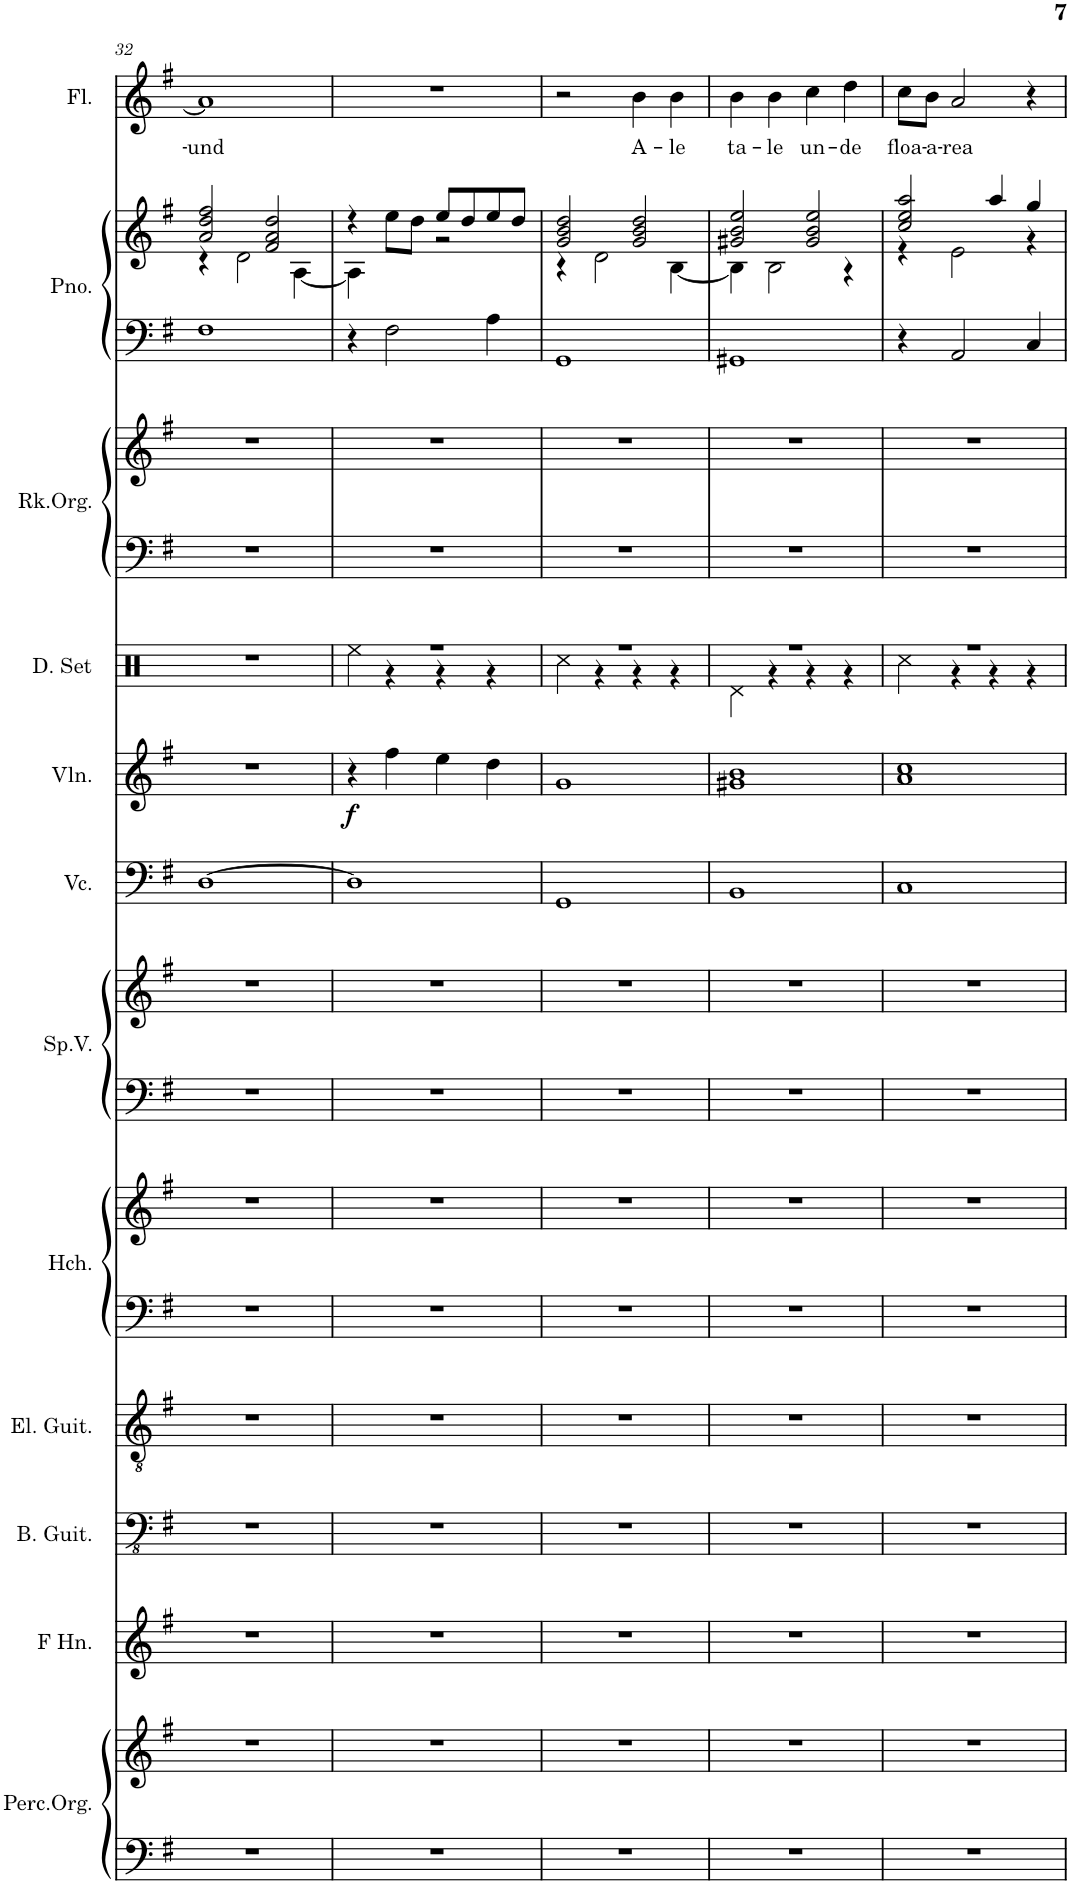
**kern	**kern	**kern	**kern	**kern	**kern	**kern	**kern	**kern	**kern	**kern	**dynam	**kern	**kern	**kern	**kern	**kern	**kern	**text
*part12	*part12	*part11	*part10	*part9	*part8	*part8	*part7	*part7	*part6	*part5	*part5	*part4	*part3	*part3	*part2	*part2	*part1	*part1
*staff17	*staff16	*staff15	*staff14	*staff13	*staff12	*staff11	*staff10	*staff9	*staff8	*staff7	*staff7	*staff6	*staff5	*staff4	*staff3	*staff2	*staff1	*staff1
*I"Perc.Organ	*	*I"Horn in F	*I"Bass Guitar	*I"Electric Guitar	*I"Harpsichord	*	*I"Space Voice	*	*I"Violoncello	*I"Violin	*	*I"Drumset	*I"Rock Organ	*	*I"Piano	*	*I"Flute	*
*I'Perc.Org.	*	*	*I'B. Guit.	*I'El. Guit.	*I'Hch.	*	*I'Sp.V.	*	*I'Vc.	*I'Vln.	*	*I'D. Set	*I'Rk.Org.	*	*I'Pno.	*	*I'Fl.	*
!!LO:PB:g=z
*clefF4	*clefG2	*clefG2	*clefFv4	*clefGv2	*clefF4	*clefG2	*clefF4	*clefG2	*clefF4	*clefG2	*	*clefX	*clefF4	*clefG2	*clefF4	*clefG2	*clefG2	*
*k[f#]	*k[f#]	*k[f#]	*k[f#]	*k[f#]	*k[f#]	*k[f#]	*k[f#]	*k[f#]	*k[f#]	*k[f#]	*	*k[]	*k[f#]	*k[f#]	*k[f#]	*k[f#]	*k[f#]	*
*M4/4	*M4/4	*M4/4	*M4/4	*M4/4	*M4/4	*M4/4	*M4/4	*M4/4	*M4/4	*M4/4	*	*M4/4	*M4/4	*M4/4	*M4/4	*M4/4	*M4/4	*
=32	=32	=32	=32	=32	=32	=32	=32	=32	=32	=32	=32	=32	=32	=32	=32	=32	=32	=32
*	*	*	*	*	*	*	*	*	*	*	*	*	*	*	*	*^	*	*
!	!	!	!	!	!	!	!	!	!	!	!	!	!	!	!	!	!	!	!LO:LY:b
1r	1r	1r	1r	1r	1r	1r	1r	1r	[1D	1r	.	1r	1r	1r	1F#	2a/ 2dd/ 2ff#/	4r	1a]	-und
.	.	.	.	.	.	.	.	.	.	.	.	.	.	.	.	.	2d\	.	.
.	.	.	.	.	.	.	.	.	.	.	.	.	.	.	.	2f#/ 2a/ 2dd/	.	.	.
.	.	.	.	.	.	.	.	.	.	.	.	.	.	.	.	.	[4A\	.	.
=33	=33	=33	=33	=33	=33	=33	=33	=33	=33	=33	=33	=33	=33	=33	=33	=33	=33	=33	=33
*	*	*	*	*	*	*	*	*	*	*	*	*^	*	*	*	*	*	*	*
!	!	!	!	!	!	!	!	!	!	!	!LO:DY:b	!	!	!	!	!	!	!	!	!
1r	1r	1r	1r	1r	1r	1r	1r	1r	1D]	4r	f	1r	4Ree\	1r	1r	4r	4r	4A\]	1r	.
.	.	.	.	.	.	.	.	.	.	4ff#\	.	.	4r	.	.	2F#\	8ee\L	4ryy	.	.
.	.	.	.	.	.	.	.	.	.	.	.	.	.	.	.	.	8dd\J	.	.	.
.	.	.	.	.	.	.	.	.	.	4ee\	.	.	4r	.	.	.	8ee/L	2r	.	.
.	.	.	.	.	.	.	.	.	.	.	.	.	.	.	.	.	8dd/	.	.	.
.	.	.	.	.	.	.	.	.	.	4dd\	.	.	4r	.	.	4A\	8ee/	.	.	.
.	.	.	.	.	.	.	.	.	.	.	.	.	.	.	.	.	8dd/J	.	.	.
=34	=34	=34	=34	=34	=34	=34	=34	=34	=34	=34	=34	=34	=34	=34	=34	=34	=34	=34	=34	=34
1r	1r	1r	1r	1r	1r	1r	1r	1r	1GG	1g	.	1r	4Rcc\	1r	1r	1GG	2g/ 2b/ 2dd/	4r	2r	.
.	.	.	.	.	.	.	.	.	.	.	.	.	4r	.	.	.	.	2d\	.	.
!	!	!	!	!	!	!	!	!	!	!	!	!	!	!	!	!	!	!	!	!LO:LY:b
.	.	.	.	.	.	.	.	.	.	.	.	.	4r	.	.	.	2g/ 2b/ 2dd/	.	4b\	A-
!	!	!	!	!	!	!	!	!	!	!	!	!	!	!	!	!	!	!	!	!LO:LY:b
.	.	.	.	.	.	.	.	.	.	.	.	.	4r	.	.	.	.	[4B\	4b\	-le
=35	=35	=35	=35	=35	=35	=35	=35	=35	=35	=35	=35	=35	=35	=35	=35	=35	=35	=35	=35	=35
!	!	!	!	!	!	!	!	!	!	!	!	!	!	!	!	!	!	!	!	!LO:LY:b
1r	1r	1r	1r	1r	1r	1r	1r	1r	1BB	1g#X 1b	.	1r	4Rd\	1r	1r	1GG#X	2g#X/ 2b/ 2ee/	4B\]	4b\	ta-
!	!	!	!	!	!	!	!	!	!	!	!	!	!	!	!	!	!	!	!	!LO:LY:b
.	.	.	.	.	.	.	.	.	.	.	.	.	4r	.	.	.	.	2B\	4b\	-le
!	!	!	!	!	!	!	!	!	!	!	!	!	!	!	!	!	!	!	!	!LO:LY:b
.	.	.	.	.	.	.	.	.	.	.	.	.	4r	.	.	.	2g#/ 2b/ 2ee/	.	4cc\	un-
!	!	!	!	!	!	!	!	!	!	!	!	!	!	!	!	!	!	!	!	!LO:LY:b
.	.	.	.	.	.	.	.	.	.	.	.	.	4r	.	.	.	.	4r	4dd\	-de
=36	=36	=36	=36	=36	=36	=36	=36	=36	=36	=36	=36	=36	=36	=36	=36	=36	=36	=36	=36	=36
!	!	!	!	!	!	!	!	!	!	!	!	!	!	!	!	!	!	!	!	!LO:LY:b
1r	1r	1r	1r	1r	1r	1r	1r	1r	1C	1a 1cc	.	1r	4Rcc\	1r	1r	4r	2cc/ 2ee/ 2aa/	4r	8cc\L	floa-
!	!	!	!	!	!	!	!	!	!	!	!	!	!	!	!	!	!	!	!	!LO:LY:b
.	.	.	.	.	.	.	.	.	.	.	.	.	.	.	.	.	.	.	8b\J	-a-
!	!	!	!	!	!	!	!	!	!	!	!	!	!	!	!	!	!	!	!	!LO:LY:b
.	.	.	.	.	.	.	.	.	.	.	.	.	4r	.	.	2AA/	.	2e\	2a/	-rea
.	.	.	.	.	.	.	.	.	.	.	.	.	4r	.	.	.	4aa/	.	.	.
.	.	.	.	.	.	.	.	.	.	.	.	.	4r	.	.	4C/	4gg/	4r	4r	.
*	*	*	*	*	*	*	*	*	*	*	*	*v	*v	*	*	*	*v	*v	*	*
=	=	=	=	=	=	=	=	=	=	=	=	=	=	=	=	=	=	=
*-	*-	*-	*-	*-	*-	*-	*-	*-	*-	*-	*-	*-	*-	*-	*-	*-	*-	*-
